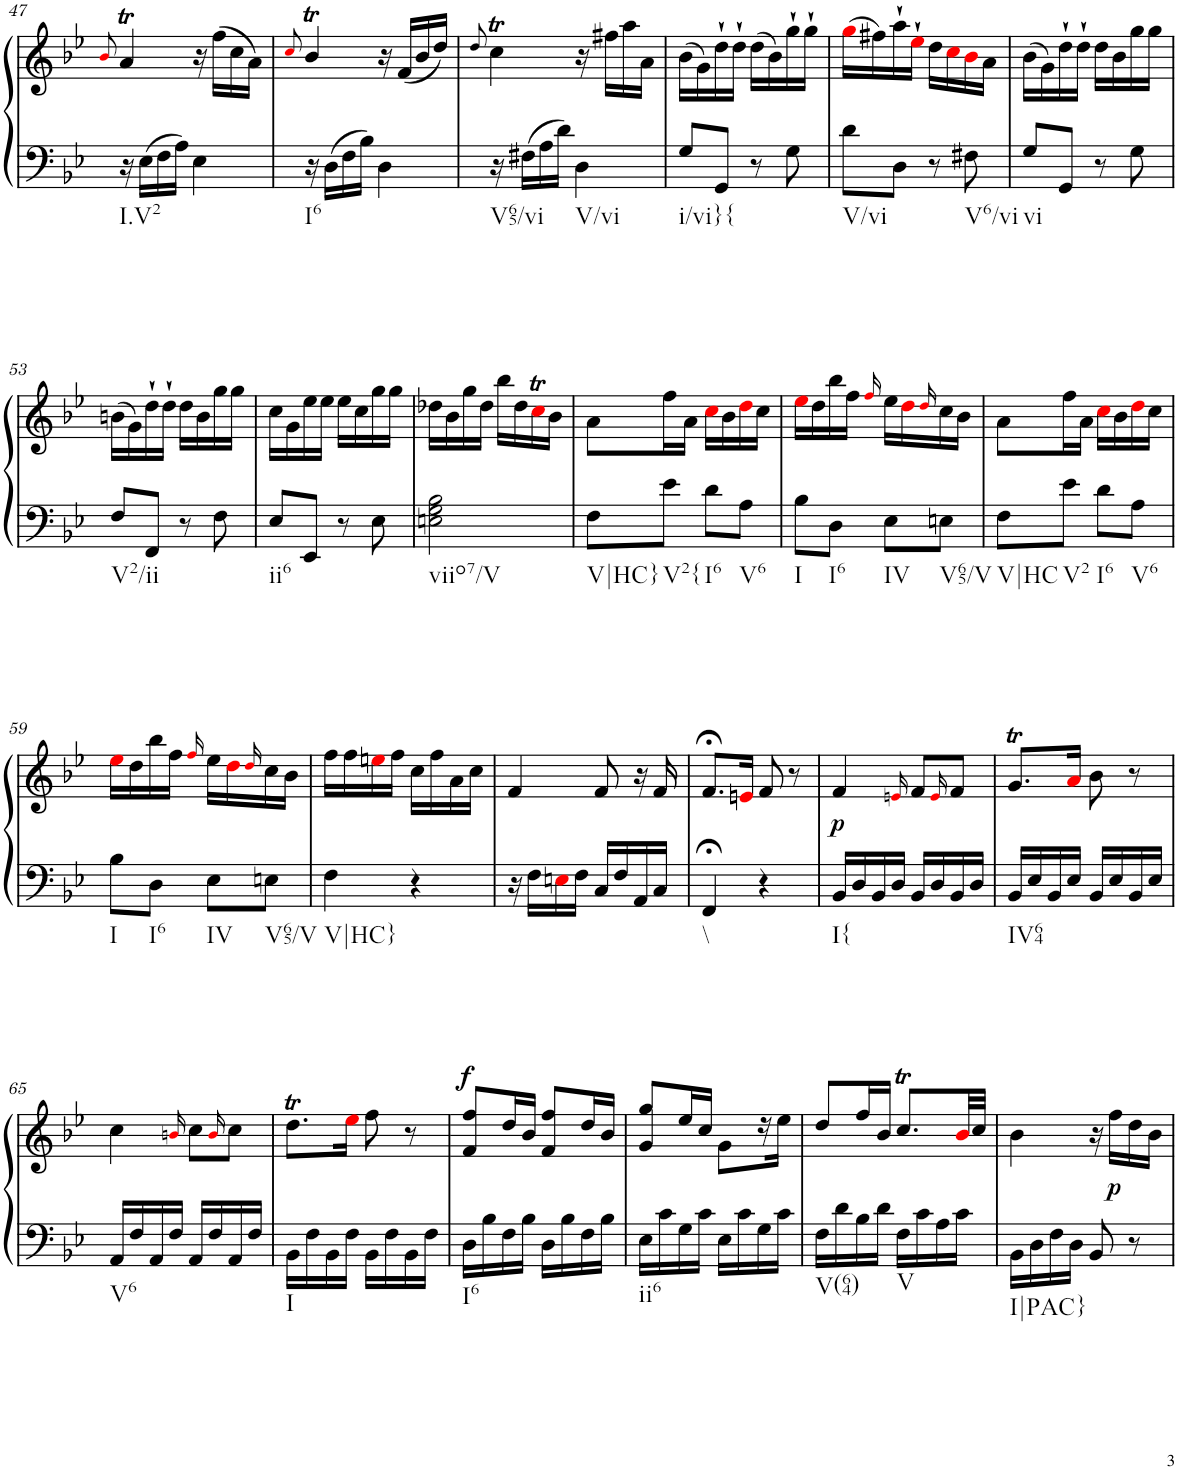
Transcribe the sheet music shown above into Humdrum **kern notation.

**kern	**kern	**dynam
*part1	*part1	*part1
*staff2	*staff1	*staff1/2
*I"Piano	*	*
*I'Pno.	*	*
!!LO:PB:g=z
*clefF4	*clefG2	*
*k[b-e-]	*k[b-e-]	*
*M2/4	*M2/4	*
=47	=47	=47
.	8qb-i/	.
!LO:TX:b:t=I.V2	!	!
16r	4at/	.
16E-\LL	.	.
16F\	.	.
16A\JJ	.	.
4E-\	16r	.
.	(16ff\LL	.
.	16cc\	.
.	16a\JJ)	.
=48	=48	=48
.	8qcci/	.
!LO:TX:b:t=I6	!	!
16r	4b-T/	.
16D\LL	.	.
16F\	.	.
16B-\JJ	.	.
4D\	16r	.
.	(16f/LL	.
.	16b-/	.
.	16dd/JJ)	.
=49	=49	=49
.	8qdd/	.
!LO:TX:b:t=V65/vi	!	!
16r	4ccT\	.
16F#X\LL	.	.
16A\	.	.
16d\JJ	.	.
!LO:TX:b:t=V/vi	!	!
4D\	16r	.
.	16ff#X\LL	.
.	16aa\	.
.	16a\JJ	.
=50	=50	=50
!LO:TX:b:t=i/vi}{	!	!
8G/L	(16b-\LL	.
.	16g\)	.
8GG/J	16dd`\	.
.	16dd`\JJ	.
8r	(16dd\LL	.
.	16b-\)	.
8G\	16gg`\	.
.	16gg`\JJ	.
=51	=51	=51
!LO:TX:b:t=V/vi	!	!
8d\L	(16ggi\LL	.
.	16ff#X\)	.
8D\J	16aa`\	.
.	16ee-`i\JJ	.
8r	16dd\LL	.
.	16cci\	.
!LO:TX:b:t=V6/vi	!	!
8F#X\	16b-i\	.
.	16a\JJ	.
=52	=52	=52
!LO:TX:b:t=vi	!	!
8G/L	(16b-\LL	.
.	16g\)	.
8GG/J	16dd`\	.
.	16dd`\JJ	.
8r	16dd\LL	.
.	16b-\	.
8G\	16gg\	.
.	16gg\JJ	.
!!LO:LB:g=z
=53	=53	=53
!LO:TX:b:t=V2/ii	!	!
8F/L	(16bn\LL	.
.	16g\)	.
8FF/J	16dd`\	.
.	16dd`\JJ	.
8r	16dd\LL	.
.	16b\	.
8F\	16gg\	.
.	16gg\JJ	.
=54	=54	=54
!LO:TX:b:t=ii6	!	!
8E-/L	16cc\LL	.
.	16g\	.
8EE-/J	16ee-\	.
.	16ee-\JJ	.
8r	16ee-\LL	.
.	16cc\	.
8E-\	16gg\	.
.	16gg\JJ	.
=55	=55	=55
!LO:TX:b:t=viio7/V	!	!
2En\ 2G\ 2B-\	16dd-X\LL	.
.	16b-\	.
.	16gg\	.
.	16dd-\JJ	.
.	16bb-\LL	.
.	16dd-\	.
.	16ccTi\	.
.	16b-\JJ	.
=56	=56	=56
!LO:TX:b:t=V|HC}	!	!
8F\L	8a\L	.
!LO:TX:b:t=V2{	!	!
8e-\J	16ff\L	.
.	16a\JJ	.
!LO:TX:b:t=I6	!	!
8d\L	16cci\LL	.
.	16b-\	.
!LO:TX:b:t=V6	!	!
8A\J	16ddi\	.
.	16cc\JJ	.
=57	=57	=57
!LO:TX:b:t=I	!	!
8B-\L	16ee-i\LL	.
.	16dd\	.
!LO:TX:b:t=I6	!	!
8D\J	16bb-\	.
.	16ff\JJ	.
.	16qffi/	.
!LO:TX:b:t=IV	!	!
8E-\L	16ee-\LL	.
.	16ddi\	.
.	16qddi/	.
!LO:TX:b:t=V65/V	!	!
8En\J	16cc\	.
.	16b-\JJ	.
=58	=58	=58
!LO:TX:b:t=V|HC	!	!
8F\L	8a\L	.
!LO:TX:b:t=V2	!	!
8e-\J	16ff\L	.
.	16a\JJ	.
!LO:TX:b:t=I6	!	!
8d\L	16cci\LL	.
.	16b-\	.
!LO:TX:b:t=V6	!	!
8A\J	16ddi\	.
.	16cc\JJ	.
!!LO:LB:g=z
=59	=59	=59
!LO:TX:b:t=I	!	!
8B-\L	16ee-i\LL	.
.	16dd\	.
!LO:TX:b:t=I6	!	!
8D\J	16bb-\	.
.	16ff\JJ	.
.	16qffi/	.
!LO:TX:b:t=IV	!	!
8E-\L	16ee-\LL	.
.	16ddi\	.
.	16qddi/	.
!LO:TX:b:t=V65/V	!	!
8En\J	16cc\	.
.	16b-\JJ	.
=60	=60	=60
!LO:TX:b:t=V|HC}	!	!
4F\	16ff\LL	.
.	16ff\	.
.	16eeni\	.
.	16ff\JJ	.
4r	16cc\LL	.
.	16ff\	.
.	16a\	.
.	16cc\JJ	.
=61	=61	=61
16r	4f/	.
16F\LL	.	.
16Eni\	.	.
16F\JJ	.	.
16C/LL	8f/	.
16F/	.	.
16AA/	16r	.
16C/JJ	16f/	.
=62	=62	=62
!LO:TX:b:t=\\	!	!
4FF;</	8.f;</L	.
.	16eni/Jk	.
4r	8f/	.
.	8r	.
=63	=63	=63
!LO:TX:b:t=I{	!	!
!	!	!LO:DY:b
16BB-/LL	4f/	p
16D/	.	.
16BB-/	.	.
16D/JJ	.	.
.	16qeni/	.
16BB-/LL	8f/L	.
16D/	.	.
.	16qei/	.
16BB-/	8f/J	.
16D/JJ	.	.
=64	=64	=64
!LO:TX:b:t=IV64	!	!
16BB-/LL	8.gT/L	.
16E-/	.	.
16BB-/	.	.
16E-/JJ	16ai/Jk	.
16BB-/LL	8b-\	.
16E-/	.	.
16BB-/	8r	.
16E-/JJ	.	.
!!LO:LB:g=z
=65	=65	=65
!LO:TX:b:t=V6	!	!
16AA/LL	4cc\	.
16F/	.	.
16AA/	.	.
16F/JJ	.	.
.	16qbni/	.
16AA/LL	8cc\L	.
16F/	.	.
.	16qbi/	.
16AA/	8cc\J	.
16F/JJ	.	.
=66	=66	=66
!LO:TX:b:t=I	!	!
16BB-\LL	8.ddt\L	.
16F\	.	.
16BB-\	.	.
16F\JJ	16ee-i\Jk	.
16BB-\LL	8ff\	.
16F\	.	.
16BB-\	8r	.
16F\JJ	.	.
=67	=67	=67
*	*^	*
!LO:TX:b:t=I6	!	!	!
!	!	!	!LO:DY:a
16D\LL	4f/	8ff/L	f
16B-\	.	.	.
16F\	.	16dd/L	.
16B-\JJ	.	16b-/JJ	.
16D\LL	4f/	8ff/L	.
16B-\	.	.	.
16F\	.	16dd/L	.
16B-\JJ	.	16b-/JJ	.
=68	=68	=68	=68
!LO:TX:b:t=ii6	!	!	!
16E-\LL	4g/	8gg/L	.
16c\	.	.	.
16G\	.	16ee-/L	.
16c\JJ	.	16cc/JJ	.
16E-\LL	8g\L	4ryy	.
16c\	.	.	.
16G\	16r	.	.
16c\JJ	16ee-\JJ	.	.
*	*v	*v	*
=69	=69	=69
!LO:TX:b:t=V(64)	!	!
16F\LL	8dd/L	.
16d\	.	.
16B-\	16ff/L	.
16d\JJ	16b-/JJ	.
!LO:TX:b:t=V	!	!
16F\LL	8.ccT/L	.
16c\	.	.
16A\	.	.
16c\JJ	32b-i/LL	.
.	32cc/JJJ	.
=70	=70	=70
!LO:TX:b:t=I|PAC}	!	!
16BB-\LL	4b-\	.
16D\	.	.
16F\	.	.
16D\JJ	.	.
8BB-/	16r	.
!	!	!LO:DY:b
.	16ff\LL	p
8r	16dd\	.
.	16b-\JJ	.
=	=	=
*-	*-	*-
